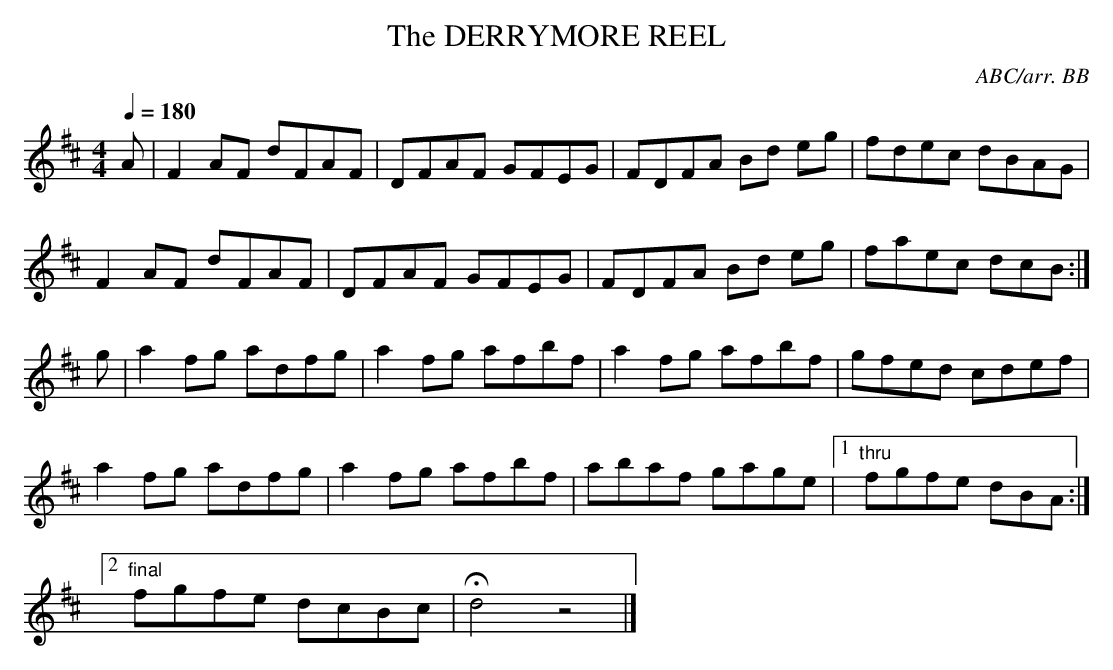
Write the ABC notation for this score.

X:1
T:DERRYMORE REEL, The
C:ABC/arr. BB
L:1/8
Q:1/4=180
M:4/4
K:D
A|F2AF dFAF|DFAF GFEG|FDFA Bd eg|fdec dBAG|
F2 AF dFAF|DFAF GFEG|FDFA Bd eg|faec dcB :|
g|a2 fg adfg|a2 fg afbf|a2 fg afbf|gfed cdef|
a2 fg adfg|a2 fg afbf|abaf gage|1 "thru"fgfe dBA :|
[2 "final" fgfe dcBc|Hd4z4|]
